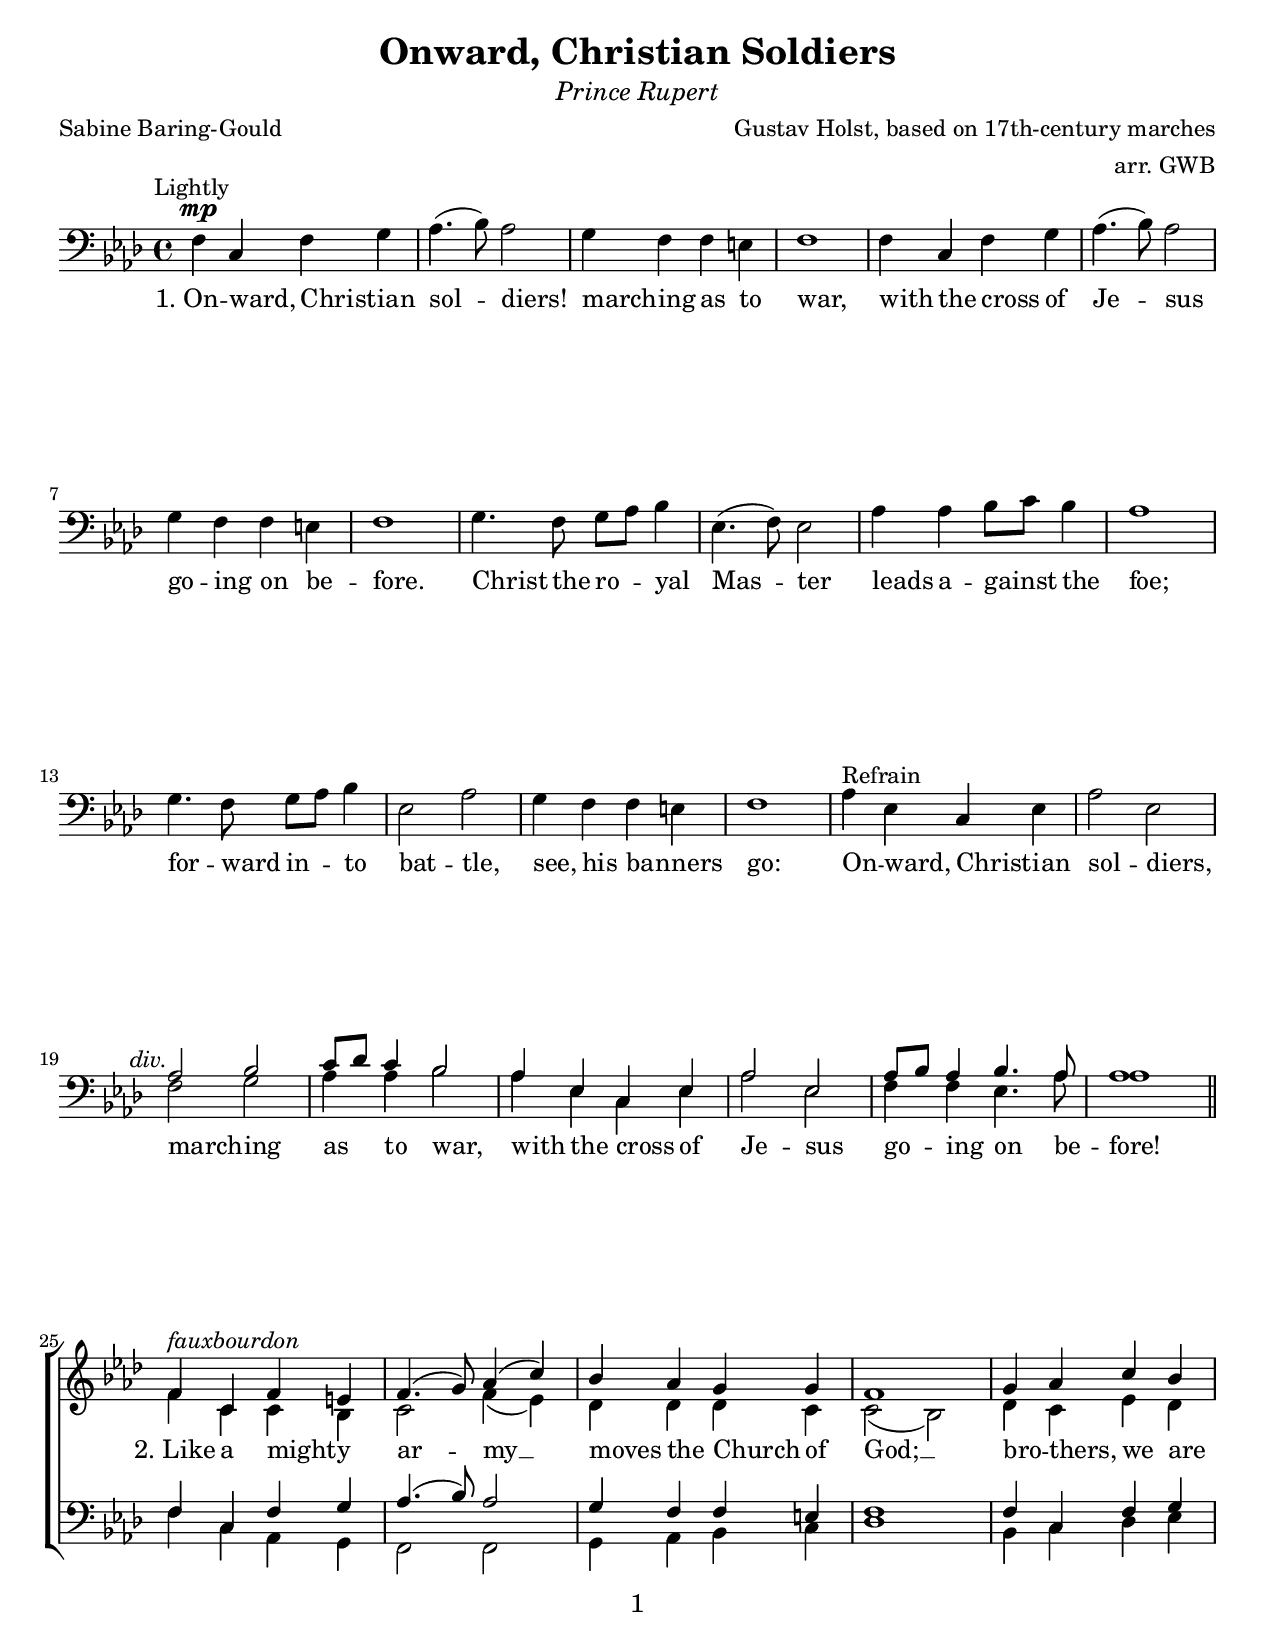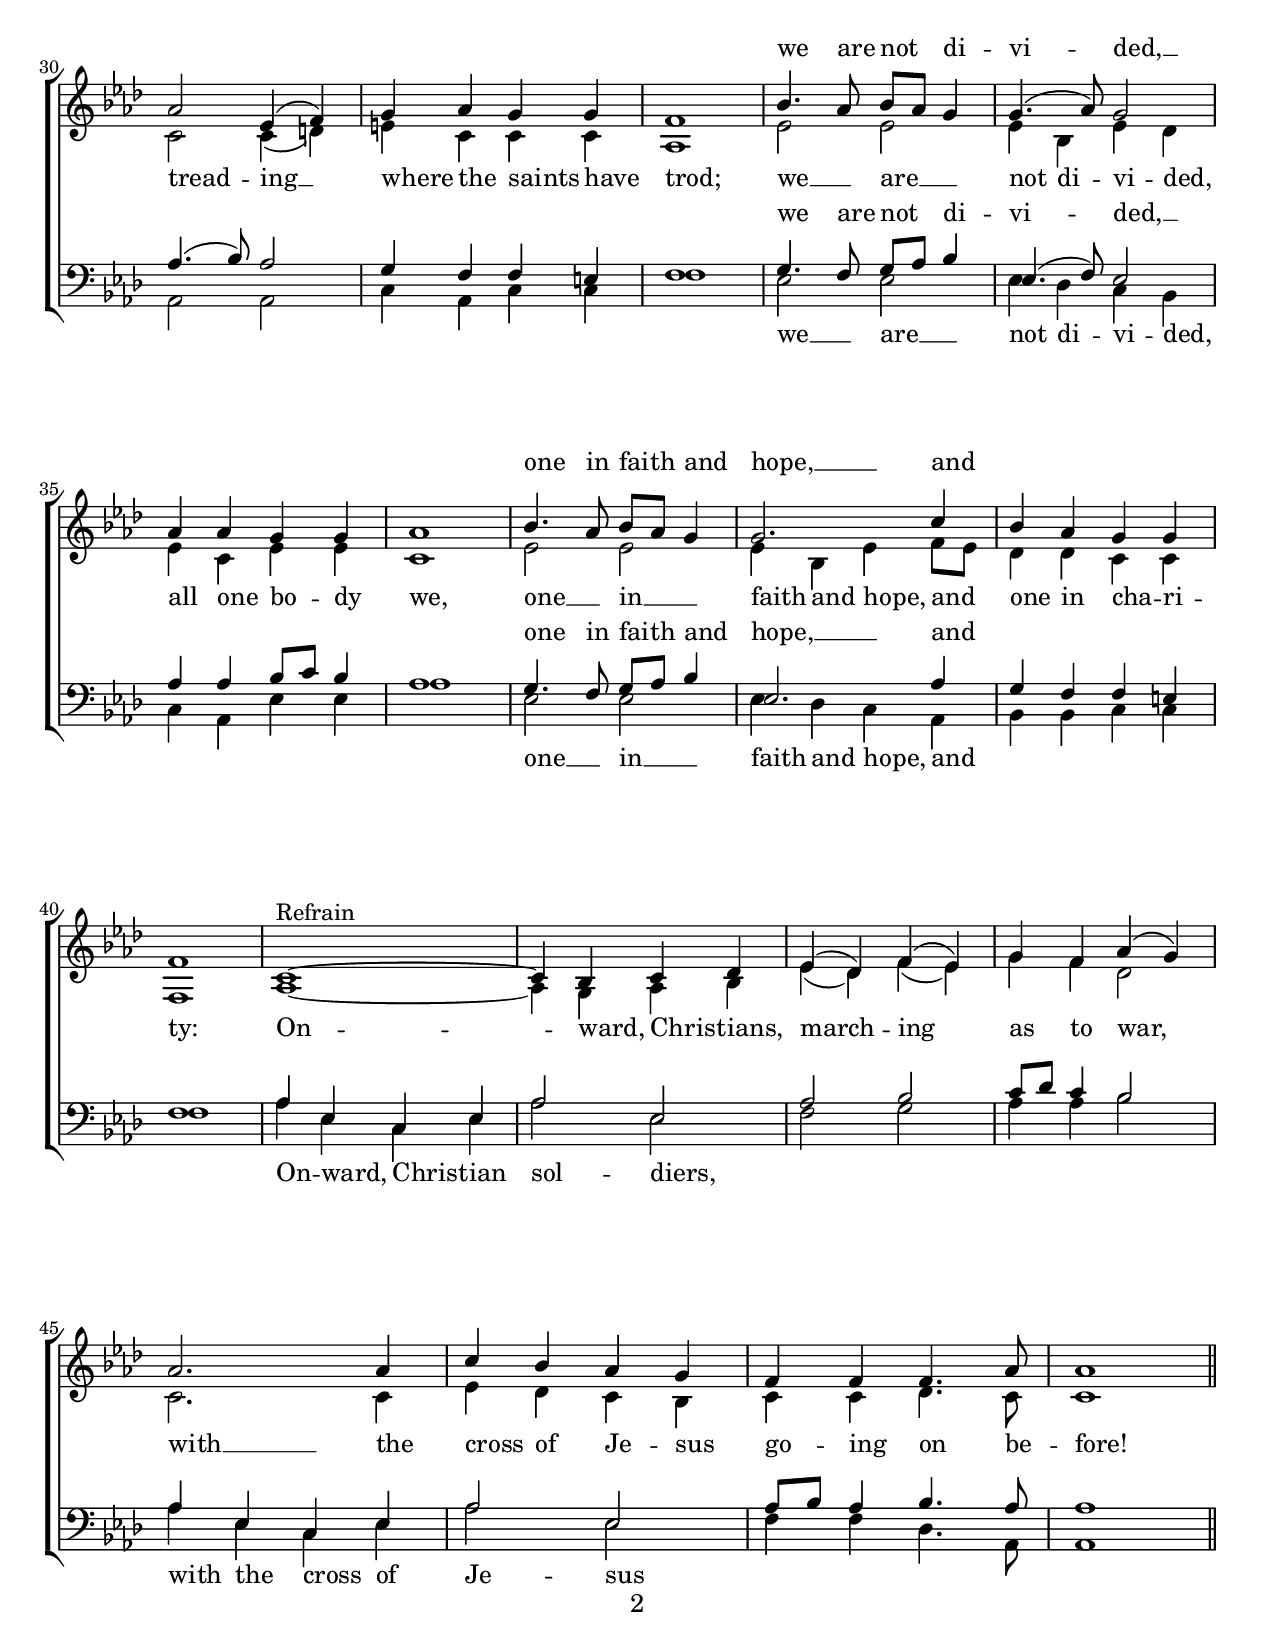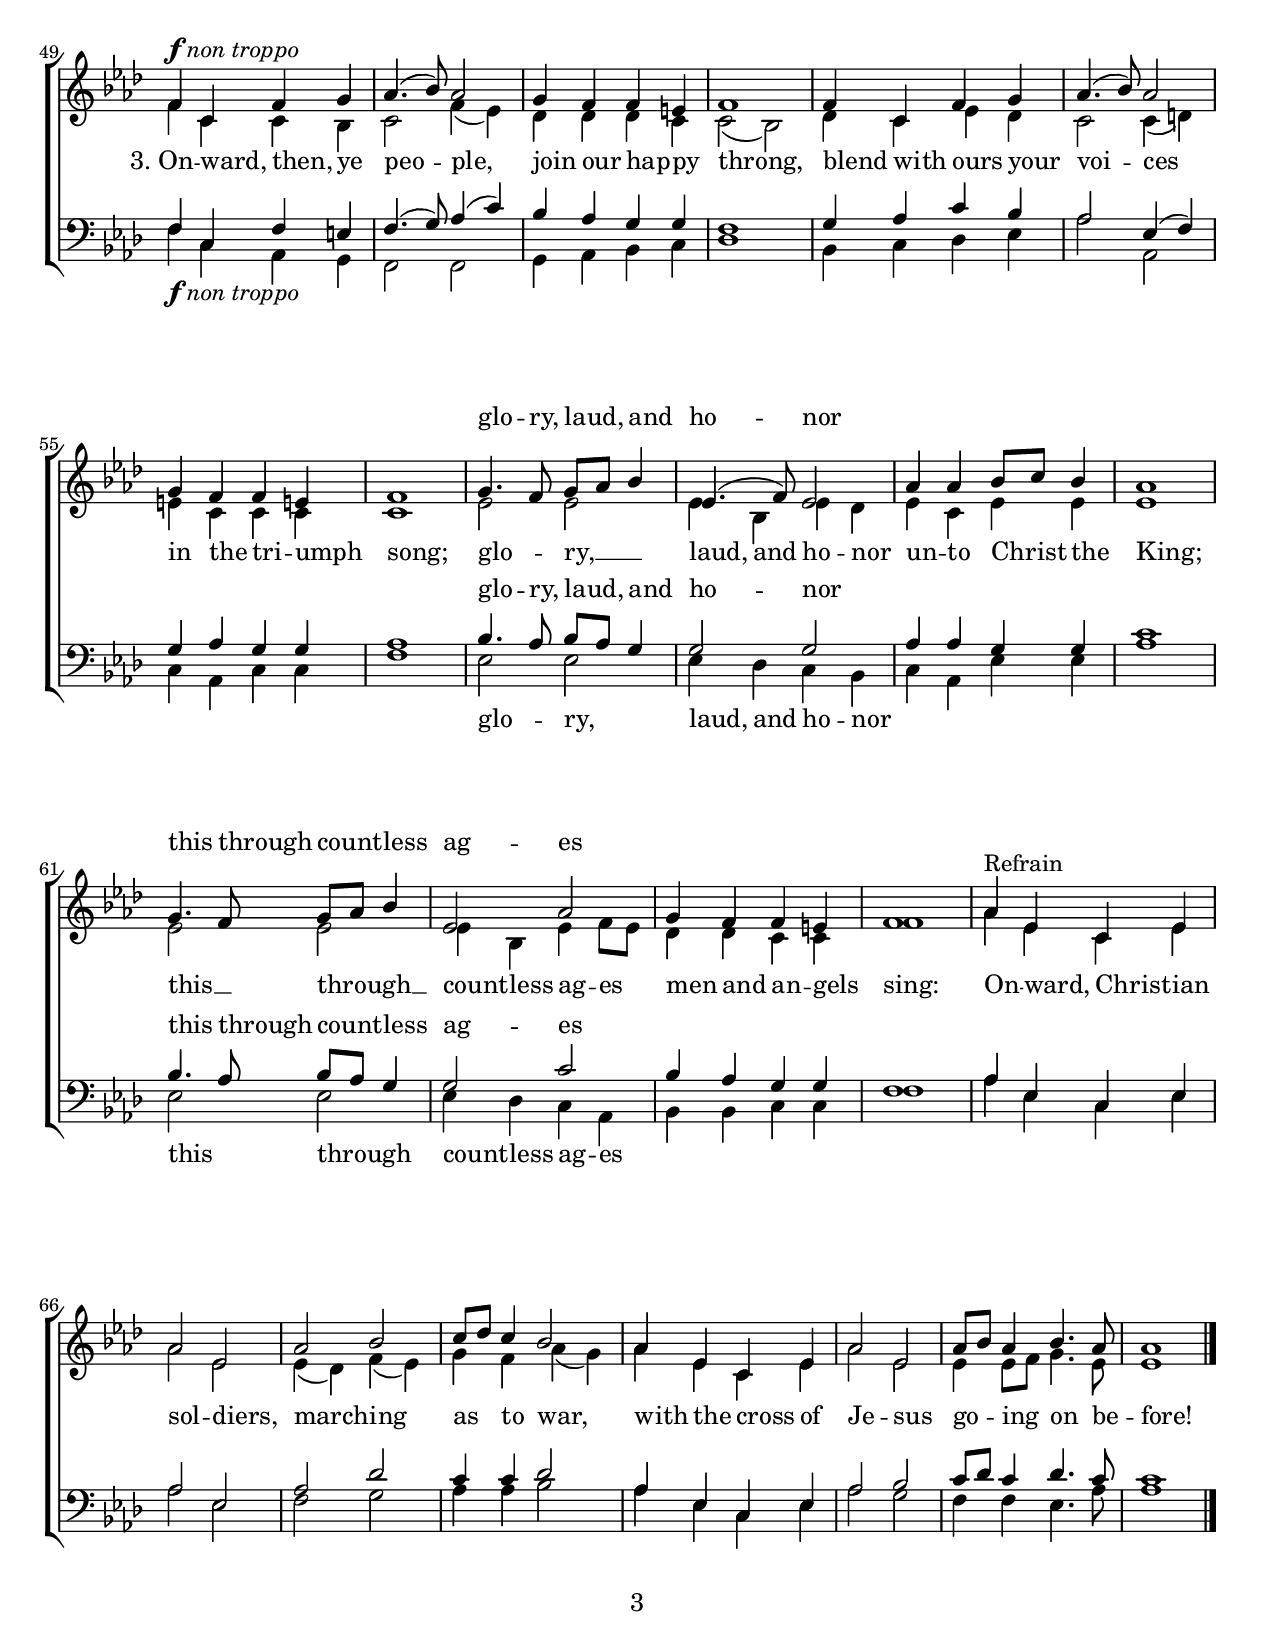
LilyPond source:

\version "2.18.2"
#(set-default-paper-size "letter")
\header {
  title = "Onward, Christian Soldiers"
  subtitle = \markup { \medium \italic { Prince Rupert } }
  poet = "Sabine Baring-Gould"
  composer = "Gustav Holst, based on 17th-century marches"
  arranger = "arr. GWB"

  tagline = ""
}

global = {
  \key aes \major
  \tempo \markup { \medium "Lightly" }
  % for midi only
  % \tempo 4 = 120
}

phraseRest = { R1*4 }

verseRest = {
  \phraseRest
  \phraseRest
  \phraseRest
  \phraseRest
  \phraseRest
  \phraseRest
}

phraseSpace = { s1*4 }

verseSpace = {
  \phraseSpace
  \phraseSpace
  \phraseSpace
  \phraseSpace
  \phraseSpace
  \phraseSpace
}


UnisonNotesOne = \relative c {
  \oneVoice
  f4^\mp c f g | aes4.( bes8) aes2 | g4 f f e | f1 |
  f4 c f g | aes4.( bes8) aes2 | g4 f f e | f1 |
  g4. f8 \once \hide Slur g( aes) bes4 | ees,4.( f8) ees2 | aes4 aes \once \hide Slur bes8( c) bes4 | aes 1 |
  g4. f8 \once \hide Slur g( aes) bes4 | ees,2 aes | g4 f f e | f1 |
  aes4^"Refrain" ees c ees | aes2 ees |
  \voiceOne
  aes2^\markup {\halign #1 \italic "div." } bes | \once \hide Slur c8( des) c4 bes2 |
  aes4 ees c ees | aes2 ees |
  \once \hide Slur aes8( bes) aes4 bes4. aes8 | aes1 \bar "||" \break
}

UnisonNotesTwo = \relative c {
  \phraseSpace
  \phraseSpace
  \phraseSpace
  \phraseSpace
  s1*2 |
  \voiceTwo
  f2 g | aes4 aes bes2 |
  aes4 ees c ees | aes2 ees |
  f4 f ees4. aes8 | aes1 |
}

UnisonLyrics = \lyricmode {
  \override LyricText.self-alignment-X = #LEFT

  \once \override LyricText.self-alignment-X = #0.5
  "1. On" -- ward, Christ -- ian | sol -- diers! | march -- ing as to | war, |
  with the cross of | Je -- sus | go -- ing on be -- | fore. |
  Christ the ro -- yal | Mas -- ter | leads a -- gainst the | foe; |
  for -- ward in -- to | bat -- tle, | see, his ban -- ners | go:

  On -- ward, Christ -- ian | sol -- diers, | march -- ing | as to war, |
  with the cross of | Je -- sus | go -- ing on be -- | fore! |
}

firstAltoMusic =
  \relative c' {
    \voiceOne
    \verseRest
    f4^\markup { \italic "fauxbourdon" } c f e | f4.( g8) aes4( c) | bes aes g g | f1 |
    g4 aes c bes | aes2 ees4( f) | g aes g g | f1 |
    bes4. aes8 \once \hide Slur bes( aes) g4 | g4.( aes8) g2 | aes4 aes g g | aes1 |
    bes4. aes8 \once \hide Slur bes( aes) g4 | g2. c4 | bes aes g g | f1 |
    c1~^"Refrain" | c4 bes c des | ees( des) f( ees) | g f aes( g) |
    aes2. aes4 | c bes aes g | f f f4. aes8 | aes1 \bar "||"\pageBreak

    f4^\markup{ \dynamic f \italic { non troppo }} c f g | aes4.( bes8) aes2 | g4 f f e | f1 |
    f4 c f g | aes4.( bes8) aes2 | g4 f f e! | f1 |
    g4. f8 \once \hide Slur g( aes) bes4 | ees,4.( f8) ees2 | aes4 aes \once \hide Slur bes8( c) bes4 | aes1 |
    g4. f8 \once \hide Slur g( aes) bes4 | ees,2 aes2 | g4 f f e | f1 |
    aes4^"Refrain" ees c ees | aes2 ees | aes bes | \once \hide Slur c8( des) c4 bes2 |
    aes4 ees c ees | aes2 ees | \once \hide Slur aes8( bes) aes4 bes4. aes8 | aes1 \bar "|."
  }

firstAltoTopRhythm = {
  \verseRest

  \phraseRest
  \phraseRest
  c4. c8 c( c) c4 | c4.( c8) c4 c4 | s1*2
  c4. c8 c( c) c4 | c4 c c c | s1*2
  \phraseRest
  \phraseRest

  \phraseRest
  \phraseRest
  c4. c8 c( c) c4 | c4.( c8) c2 | s1*2
  c4. c8 c( c) c4 | c2 c2 | s1*2
  \phraseRest
  \phraseRest
}

firstAltoTopLyrics = \lyricmode {
  \override LyricText.self-alignment-X = #LEFT

  we are not di -- | vi -- ded, __ _
  one in faith and | hope, __ _ _ and

  glo -- ry, laud, and | ho -- nor |
  this through count -- less | ag -- es
}

secondAltoMusic = \relative c' {
  \voiceTwo
  \verseRest
  f4 c c bes | c2 f4( ees) | des des des c | c2( bes) |
  des4 c ees des | c2 c4( d) | e c c c | aes1 |
  ees'2 ees | ees4 bes ees des | ees c ees ees | c1 |
  ees2 ees | ees4 bes ees \once \hide Slur f8( ees) | des4 des c c | f,1 |
  aes1~ | aes4 g aes bes | ees( des) f( ees) | g f des2 |
  c2. c4 | ees des c bes | c c des4. c8 | c1 |

  f4 c c bes | c2 f4( ees) | des des des c | c2( bes) |
  des4 c ees des | c2 c4( d) | e c c c | c1 |
  ees2 ees | ees4 bes ees des | ees4 c ees ees | ees1 |
  ees2 ees | ees4 bes ees \once \hide Slur f8( ees) | des4 des c c | f1 |
  aes4 ees c ees | aes2 ees2 | ees4( des) f( ees) | g f aes( g) |
  aes4 ees c ees | aes2 ees2 | ees4 \once \hide Slur ees8( f) g4. ees8 | ees1 |
}

tenorMusic = \relative c {
  \voiceOne
  \verseRest

  f4 c f g | aes4.( bes8) aes2 | g4 f f e | f1 |
  f4 c f g | aes4.( bes8) aes2 | g4 f f e | f1 |
  g4. f8 \once \hide Slur g8( aes) bes4 | ees,4.( f8) ees2 | aes4 aes \once \hide Slur bes8( c) bes4 | aes1 |
  g4. f8 \once \hide Slur g8( aes) bes4 | ees,2. aes4 | g4 f f e | f1 |
  aes4 ees c ees | aes2 ees | aes2 bes | \once \hide Slur c8( des) c4 bes2 |
  aes4 ees c ees | aes2 ees | \once \hide Slur aes8( bes) aes4 bes4. aes8 | aes1 |

  f4 c f e | f4.( g8) aes4( c) | bes aes g g | f1 |
  g4 aes c bes | aes2 ees4( f) | g aes g g | aes1 |
  bes4. aes8 \once \hide Slur bes( aes) g4 | g2 g | aes4 aes g g | c1 |
  bes4. aes8 \once \hide Slur bes( aes) g4 | g2 c | bes4 aes g g | f1 |
  aes4 ees c ees | aes2 ees2 | aes des | c4 c des2 |
  aes4 ees c ees | aes2 bes | \once \hide Slur c8( des) c4 des4. c8 | c1 |
}

tenorTopRhythm = \relative c' {
  \verseRest

  \phraseRest
  \phraseRest
  c4. c8 c4 c4 | c2 c4 c | s1*2
  c4. c8 c4 c4 | c4 c c c | s1*2
  \phraseRest
  \phraseRest

  \phraseRest
  \phraseRest
  c4. c8 c4 c4 | c2 c2 | s1*2
  c4. c8 c4 c4 | c2 c2 | s1*2
  \phraseRest
  \phraseRest
}

tenorTopLyrics = \lyricmode {
  \override LyricText.self-alignment-X = #LEFT

  we are not di -- vi -- ded, __ _
  one in faith and | hope, __ _ _ and

  glo -- ry, laud, and | ho -- nor |
  this through count -- less | ag -- es
}


bassMusic = \relative c {
  \voiceTwo
  \verseRest
  f4 c aes g | f2 f | g4 aes bes c | des1 |
  bes4 c des es | aes,2 aes | c4 aes c c | f1 |
  ees2 ees | ees4 des c bes | c aes ees' ees | aes1 |
  ees2 ees | ees4 des c aes | bes bes c c | f1 |
  aes4 ees c ees | aes2 ees | f2 g | aes4 aes bes2 |
  aes4 ees c ees | aes2 ees | f4 f des4. aes8 | aes1 |

  f'4_\markup{ \dynamic f \italic { non troppo }} c aes g | f2 f | g4 aes bes c | des1 |
  bes4 c des ees | aes2 aes, | c4 aes c c | f1 |
  ees2 ees | ees4 des c bes | c aes ees' ees | aes1 |
  ees2 ees | ees4 des c aes | bes bes c c | f1 |
  aes4 ees c ees | aes2 ees | f2 g | aes4 aes bes2 |
  aes4 ees c ees | aes2 g2 | f4 f ees4. aes8 | aes1 |
}

bassBottomRhythm = \relative c {
  \verseRest

  \phraseRest
  \phraseRest
  c4. c8 c4 c | c4 c c c | s1*2
  c4. c8 c4 c | c4 c c c4 | s1*2
  c4 c c c | c2 c2 | s1*2
  c4 c c c | c2 c2 | s1*2

  \phraseRest
  \phraseRest
  c2 c | c4 c c c | s1*2
  c2 c | c4 c c c | s1*2
  \phraseRest
  \phraseRest

}

bassBottomLyrics = \lyricmode {
  \override LyricText.self-alignment-X = #LEFT

  we __ _ are __ _ not di -- vi -- ded, |
  one __ _ in __ _ | faith and hope, and
  On -- ward, Christ -- ian sol -- diers,
  with the cross of Je -- sus

  glo -- ry, | laud, and ho -- nor |
  this through | count -- less ag -- es
}

rhythm = \relative c'' {
  \verseRest

  c4 c c c | c2 c2 | c4 c c c | c1 |
  c4 c c c | c2 c2 | c4 c c c | c1 |
  c4. c8 c4 c | c4 c c c | c4 c c c | c1 |
  c4. c8 c4 c | c4 c c c4 | c4 c c c | c1 |
  c1~ | c4 c c c | c2 c | c4 c4 c2 |
  c2 c4 c4 | c c c c | c4 c4 c4. c8 | c1 |

  c4 c c c | c2 c2 | c4 c c c | c2 c2 |
  c4 c c c | c2 c2 | c4 c c c | c1 |
  c4. c8 c4 c | c4 c c c | c4 c c c | c1 |
  c4. c8 c4 c | c4 c c c | c4 c c c | c1 |
  c4 c c c | c2 c2 | c2 c | c4 c c2 |
  c4 c c c | c2 c | c4 c4 c4. c8 | c1 |

}

theWords = \lyricmode {
  \override LyricText.self-alignment-X = #LEFT

  \once \override LyricText.self-alignment-X = #CENTER
  "2. Like" a might -- y | ar -- my __ | moves the Church of | God; __ |
  bro -- thers, we are | tread -- ing __ | where the saints have | trod; |
  we __ _ are __ _ not di -- vi -- ded, | all one bo -- dy | we,
  one __ _ in __ _ | faith and hope, and | one in cha -- ri --  | ty: |
  On -- ward, Christ -- ians, | march -- ing | as to war,  |
  with __ _ the cross of Je -- sus | go -- ing on be -- | fore! |

  \once \override LyricText.self-alignment-X = #0.5
  "3. On" -- ward, then, ye | peo -- ple, | join our hap -- py | throng, _ |
  blend with ours your | voi -- ces | in the tri -- umph | song; |
  glo -- _ ry, __ _ | laud, and ho -- nor | un -- to Christ the | King; |
  this __ _ through __ _ | count -- less ag -- es | men and an -- gels | sing: |
  On -- ward, Christ -- ian | sol -- diers, | march -- ing | as to war, |
  with the cross of | Je -- sus | go -- ing on be -- | fore! |
}

\book {
\score {
  <<
    \new Staff <<
      \clef "bass"
      \new Voice = "UnisonVoiceOne" << \global \UnisonNotesOne >>
      \new Voice = "UnisonVoiceTwo" << \global \UnisonNotesTwo >>
      \new Lyrics \lyricsto "UnisonVoiceOne" \UnisonLyrics
    >>
    \new ChoirStaff <<
      \new Staff = "altoStaff" <<
        \new Voice = "alto1" { << \global \firstAltoMusic >> }
        \new Voice = "alto2" { << \global \secondAltoMusic >> }
        \new NullVoice = "rhythm" \rhythm
        \new NullVoice = "firstAltoTopVoice" { << \global \firstAltoTopRhythm >> }
      >>
      \new Lyrics \with { alignAboveContext = #"altoStaff" } {
        \lyricsto "firstAltoTopVoice" \firstAltoTopLyrics
      }


      \new Lyrics {
        \lyricsto "rhythm" \theWords
      }

      \new Staff = "tbStaff" <<
        \clef bass
        \new Voice = "tenors" { << \global \tenorMusic >> }
        \new Voice = "basses" { << \global \bassMusic >> }
        \new NullVoice = "tenorTopVoice" { << \global \tenorTopRhythm >> }
        \new NullVoice = "bassBottomVoice" { << \global \bassBottomRhythm >> }
      >>
      \new Lyrics \with { alignAboveContext = #"tbStaff" } {
        \lyricsto "tenorTopVoice" {
          \tenorTopLyrics
        }
      }
      \new Lyrics {
        \lyricsto "bassBottomVoice" {
          \bassBottomLyrics
        }
      }
    >>
  >>
  \layout {
   indent = #0
    \context { \Staff
      % these lines prevent empty staves from being printed
      \RemoveEmptyStaves
      \override VerticalAxisGroup.remove-first = ##t
    }
    \context { % lyrics avoid barlines
      \Lyrics
      \consists "Bar_engraver"
      \consists "Separating_line_group_engraver"
      \hide BarLine
    }
  }

  % \midi { }
}
\paper {
  % annotate-spacing = ##t
 % system-system-spacing = #'((basic-distance . 0.1) (padding . 4))
  ragged-bottom = ##f
 % print page numbers centered at the bottom
  print-page-number = ##t
  print-first-page-number = ##t
  oddHeaderMarkup = \markup \fill-line { " " }
  evenHeaderMarkup = \markup \fill-line { " " }
  oddFooterMarkup = \markup { \fill-line {
    \fontsize #1 \on-the-fly #print-page-number-check-first
    \fromproperty #'page:page-number-string } }
  evenFooterMarkup = \markup { \fill-line {
    \fontsize #1 \on-the-fly #print-page-number-check-first
    \fromproperty #'page:page-number-string } }
}
}